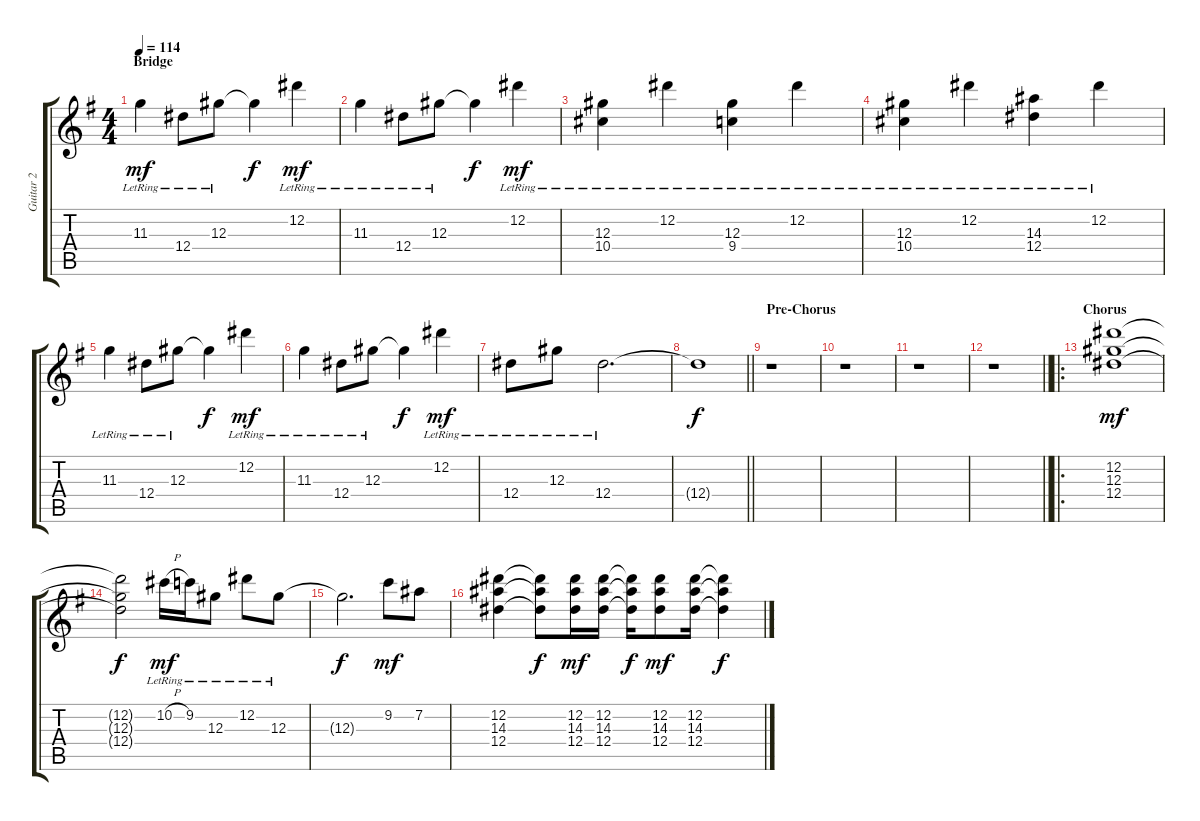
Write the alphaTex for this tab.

\track ("Guitar 2" "Guitar 2") {instrument overdrivenguitar}
\staff {score tabs}
\tuning (Eb4 Eb4 Ab3 Eb3 Bb2 Eb2) {hide}
\ts (4 4)
\section ("" "Bridge")
\tempo 114
\clef g2
\ks g
11.3{lr}.4{dy mf} 12.4{lr}.8 12.3{lr}.8 12.3{t}.4{dy f} 12.2{lr}.4{dy mf} |
11.3{lr}.4 12.4{lr}.8 12.3{lr}.8 12.3{t}.4{dy f} 12.2{lr}.4{dy mf} |
(12.3{lr} 10.4{lr}).4 12.2{lr}.4 (12.3{lr} 9.4{lr}).4 12.2{lr}.4 |
(12.3{lr} 10.4{lr}).4 12.2{lr}.4 (14.3{lr} 12.4{lr}).4 12.2{lr}.4 |
11.3{lr}.4 12.4{lr}.8 12.3{lr}.8 12.3{t}.4{dy f} 12.2{lr}.4{dy mf} |
11.3{lr}.4 12.4{lr}.8 12.3{lr}.8 12.3{t}.4{dy f} 12.2{lr}.4{dy mf} |
12.4{lr}.8 12.3{lr}.8 12.4{lr}.2{d} |
\barLineRight lightlight
12.4{t}.1{dy f} |
\section ("" "Pre-Chorus")
r.1 |
r.1 |
r.1 |
\barLineRight lightlight
r.1 |
\ro
\section ("" "Chorus")
(12.2 12.3 12.4).1{dy mf} |
(12.2{t} 12.3{t} 12.4{t}).2{dy f} 10.2{h lr}.16{dy mf} 9.2{lr}.16 12.3{lr}.8 12.2{lr}.8 12.3{lr}.8 |
12.3{t}.2{d dy f} 9.2.8{dy mf} 7.2.8 |
(12.2 14.3 12.4).4 (12.2{t} 14.3{t} 12.4{t}).8{dy f} (12.2 14.3 12.4).16{dy mf} (12.2 14.3 12.4).16 (12.2{t} 14.3{t} 12.4{t}).16{dy f} (12.2 14.3 12.4).8{dy mf} (12.2 14.3 12.4).16 (12.2{t} 14.3{t} 12.4{t}).4{dy f}
